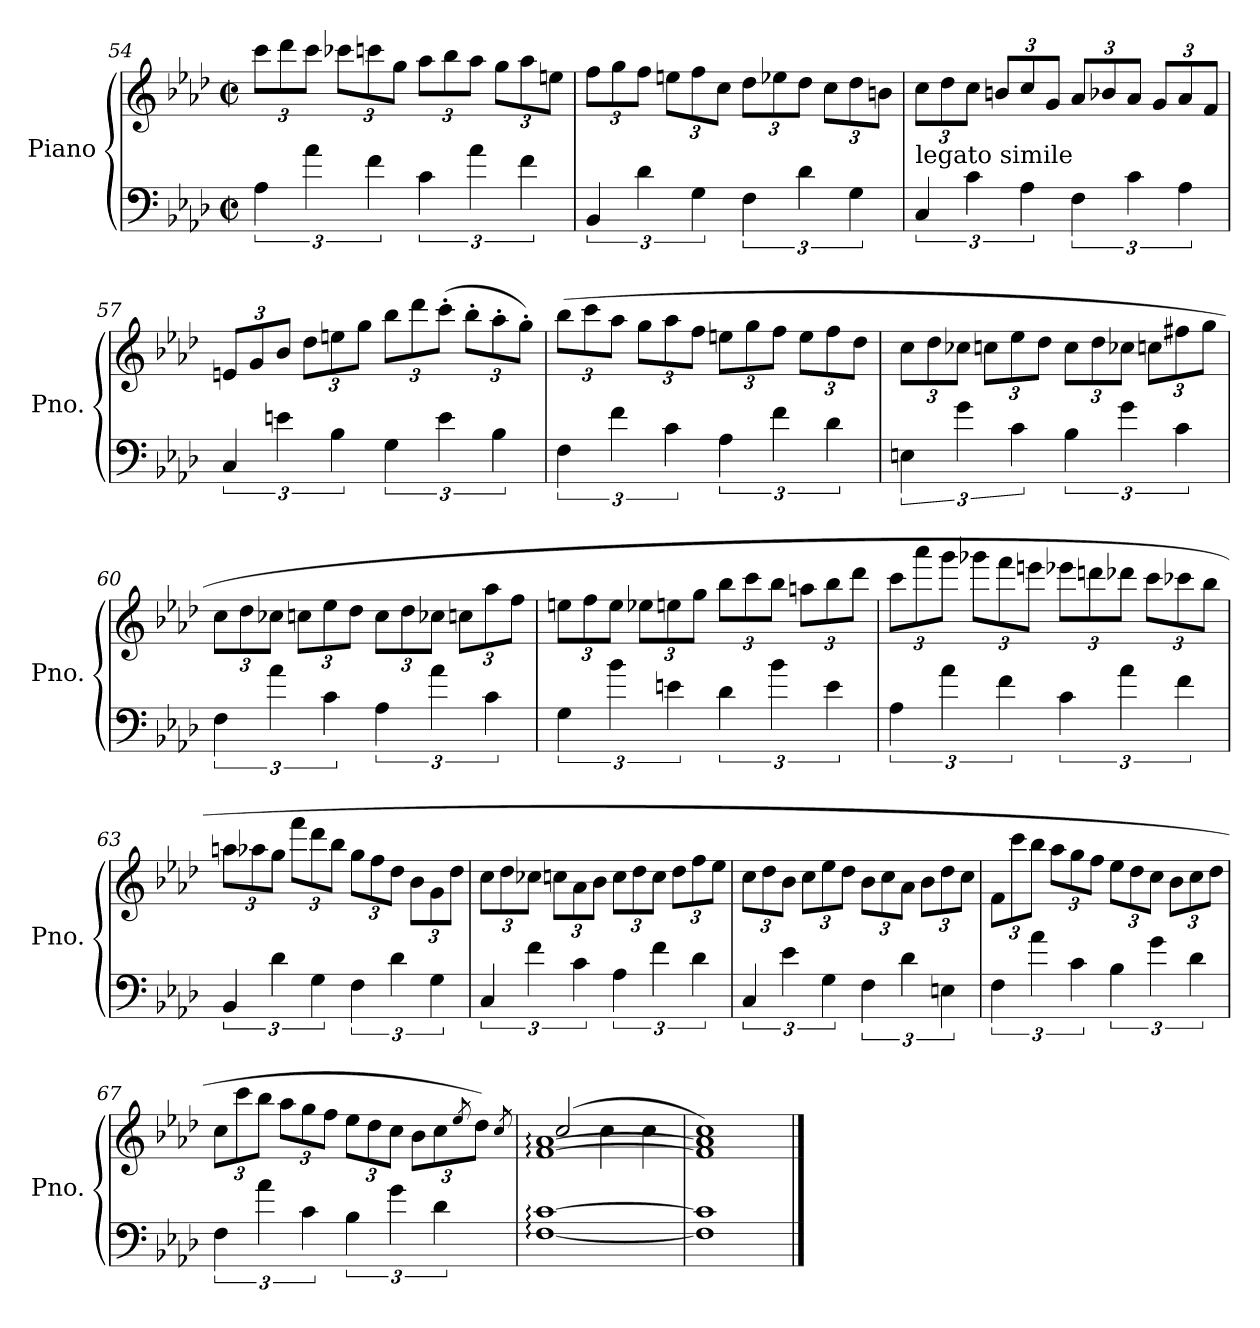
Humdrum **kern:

**kern	**kern
*part1	*part1
*staff2	*staff1
*I"Piano	*
*I'Pno.	*
*clefF4	*clefG2
*k[b-e-a-d-]	*k[b-e-a-d-]
*M2/2	*M2/2
*met(c|)	*met(c|)
*	*Xbrackettup
=54	=54
6A-\	12ccc\L
.	12ddd-\
6a-\	12ccc\J
.	12ccc-X\L
6f\	12cccn\
.	12gg\J
6c\	12aa-\L
.	12bb-\
6a-\	12aa-\J
.	12gg\L
6f\	12aa-\
.	12een\J
!!LO:LB:g=z
=55	=55
6BB-/	12ff\L
.	12gg\
6d-\	12ff\J
.	12een\L
6G\	12ff\
.	12cc\J
6F\	12dd-\L
.	12ee-X\
6d-\	12dd-\J
.	12cc\L
6G\	12dd-\
.	12bn\J
=56	=56
!LO:TX:a:t=legato simile	!
6C/	12cc\L
.	12dd-\
6c\	12cc\J
.	12bn/L
6A-\	12cc/
.	12g/J
6F\	12a-/L
.	12b-X/
6c\	12a-/J
.	12g/L
6A-\	12a-/
.	12f/J
=57	=57
6C/	12en/L
.	12g/
6en\	12b-/J
.	12dd-\L
6B-\	12een\
.	12gg\J
6G\	12bb-\L
.	12ddd-\
6e\	(>12ccc'\J
.	12bb-'\L
6B-\	12aa-'\
.	12gg'\J)
!!LO:LB:g=z
=58	=58
6F\	(>12bb-\L
.	12ccc\
6f\	12aa-\J
.	12gg\L
6c\	12aa-\
.	12ff\J
6A-\	12een\L
.	12gg\
6f\	12ff\J
.	12ee\L
6d-\	12ff\
.	12dd-\J
=59	=59
6En\	12cc\L
.	12dd-\
6g\	12cc-X\J
.	12ccn\L
6c\	12ee-\
.	12dd-\J
6B-\	12cc\L
.	12dd-\
6g\	12cc-X\J
.	12ccn\L
6c\	12ff#X\
.	12gg\J
=60	=60
6F\	12cc\L
.	12dd-\
6a-\	12cc-X\J
.	12ccn\L
6c\	12ee-\
.	12dd-\J
6A-\	12cc\L
.	12dd-\
6a-\	12cc-X\J
.	12ccn\L
6c\	12aa-\
.	12ff\J
!!LO:LB:g=z
=61	=61
6G\	12een\L
.	12ff\
6b-\	12ee\J
.	12ee-X\L
6en\	12een\
.	12gg\J
6d-\	12bb-\L
.	12ccc\
6b-\	12bb-\J
.	12aan\L
6e\	12bb-\
.	12ddd-\J
=62	=62
6A-\	12ccc\L
.	12aaa-\
6a-\	12ggg\J
.	12ggg-X\L
6f\	12fff\
.	12eeen\J
6c\	12eee-X\L
.	12dddn\
6a-\	12ddd-X\J
.	12ccc\L
6f\	12ccc-X\
.	12bb-\J
!!LO:LB:g=z
=63	=63
6BB-/	12aan\L
.	12aa-X\
6d-\	12gg\J
.	12fff\L
6G\	12ddd-\
.	12bb-\J
6F\	12gg\L
.	12ff\
6d-\	12dd-\J
.	12b-\L
6G\	12g\
.	12dd-\J
=64	=64
6C/	12cc\L
.	12dd-\
6f\	12cc-X\J
.	12ccn\L
6c\	12a-\
.	12b-\J
6A-\	12cc\L
.	12dd-\
6f\	12cc\J
.	12dd-\L
6d-\	12ff\
.	12ee-\J
=65	=65
6C/	12cc\L
.	12dd-\
6e-\	12b-\J
.	12cc\L
6G\	12ee-\
.	12dd-\J
6F\	12b-\L
.	12cc\
6d-\	12a-\J
.	12b-\L
6En\	12dd-\
.	12cc\J
!!LO:PB:g=z
=66	=66
6F\	12f\L
.	12ccc\
6a-\	12bb-\J
.	12aa-\L
6c\	12gg\
.	12ff\J
6B-\	12ee-\L
.	12dd-\
6g\	12cc\J
.	12b-\L
6d-\	12cc\
.	12dd-\J
=67	=67
6F\	12cc\L
.	12ccc\
6a-\	12bb-\J
.	12aa-\L
6c\	12gg\
.	12ff\J
6B-\	12ee-\L
.	12dd-\
6g\	12cc\J
.	12b-\L
6d-\	12cc\
.	8qee-/
.	12dd-\J)
.	8qcc/
=68	=68
*	*^
[1F: [1c:	[1f: [1a-:	(>2cc/
.	.	4cc\
.	.	4cc\
*	*v	*v
=69	=69
1F] 1c]	1f] 1a-] 1cc)
==	==
*-	*-
